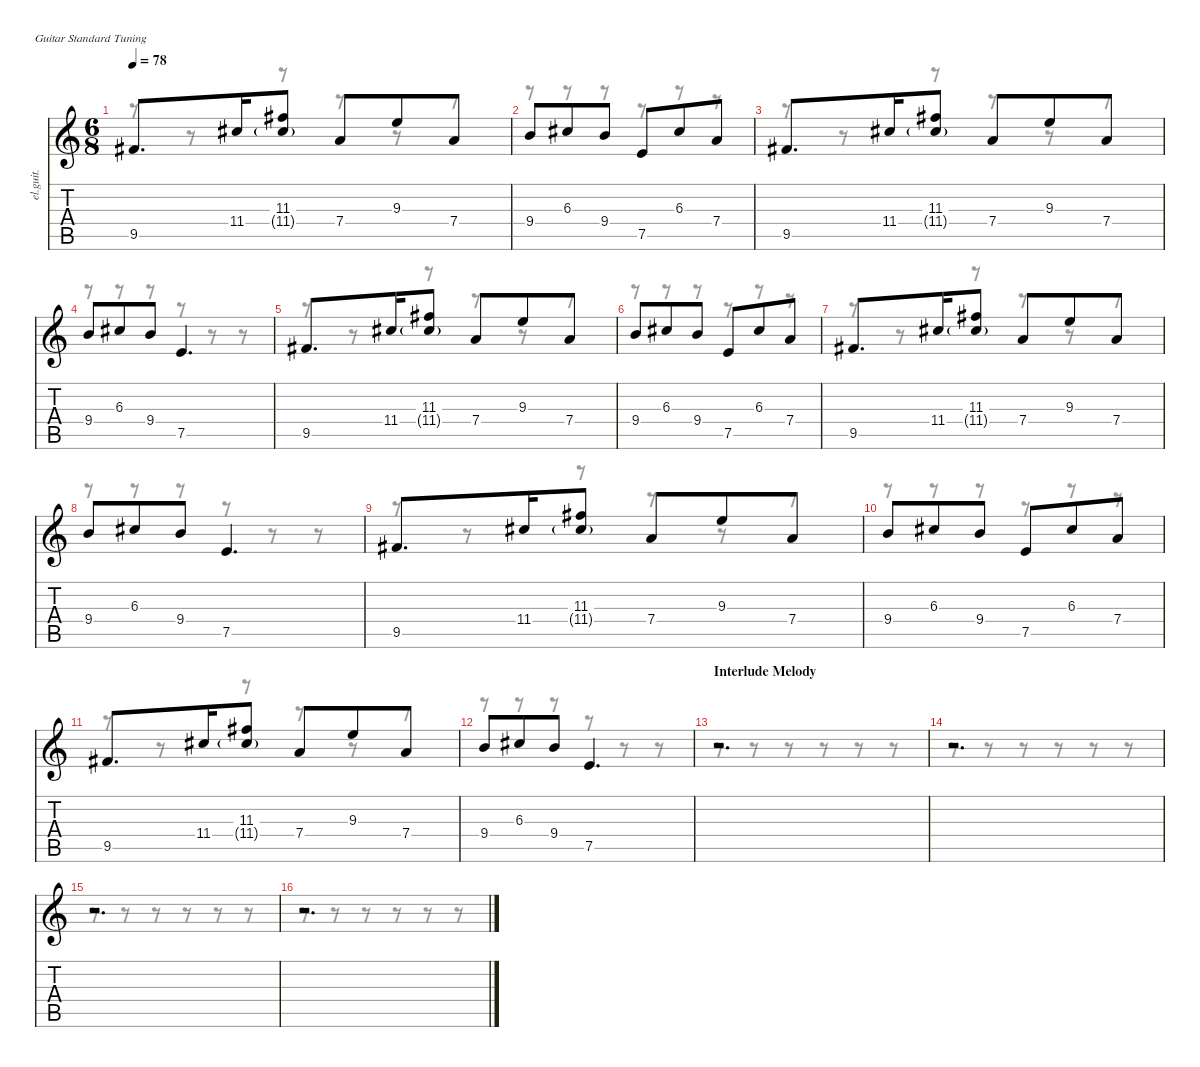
\defaultSystemsLayout 4
\hideDynamics
\bracketExtendMode nobrackets
\track ("Interlude Guitar II" "el.guit.") {instrument electricguitarclean}
\staff {score tabs}
\tuning (E4 B3 G3 D3 A2 E2)
\voice
\ts (6 8)
\tempo 78
\clef g2
\ks c
9.5{acc #}.8{d dy f beam Up} 11.4{acc #}.16{beam Up} (11.3{acc #} 11.4{g acc #}).8{beam Up} 7.4.8{beam Up} 9.3.8{beam Up} 7.4.8{beam Up} |
9.4.8{beam Up} 6.3{acc #}.8{beam Up} 9.4.8{beam Up} 7.5.8{beam Up} 6.3{acc #}.8{beam Up} 7.4.8{beam Up} |
9.5{acc #}.8{d beam Up} 11.4{acc #}.16{beam Up} (11.3{acc #} 11.4{g acc #}).8{beam Up} 7.4.8{beam Up} 9.3.8{beam Up} 7.4.8{beam Up} |
9.4.8{beam Up} 6.3{acc #}.8{beam Up} 9.4.8{beam Up} 7.5.4{d beam Up} |
9.5{acc #}.8{d beam Up} 11.4{acc #}.16{beam Up} (11.3{acc #} 11.4{g acc #}).8{beam Up} 7.4.8{beam Up} 9.3.8{beam Up} 7.4.8{beam Up} |
9.4.8{beam Up} 6.3{acc #}.8{beam Up} 9.4.8{beam Up} 7.5.8{beam Up} 6.3{acc #}.8{beam Up} 7.4.8{beam Up} |
9.5{acc #}.8{d beam Up} 11.4{acc #}.16{beam Up} (11.3{acc #} 11.4{g acc #}).8{beam Up} 7.4.8{beam Up} 9.3.8{beam Up} 7.4.8{beam Up} |
9.4.8{beam Up} 6.3{acc #}.8{beam Up} 9.4.8{beam Up} 7.5.4{d beam Up} |
9.5{acc #}.8{d beam Up} 11.4{acc #}.16{beam Up} (11.3{acc #} 11.4{g acc #}).8{beam Up} 7.4.8{beam Up} 9.3.8{beam Up} 7.4.8{beam Up} |
9.4.8{beam Up} 6.3{acc #}.8{beam Up} 9.4.8{beam Up} 7.5.8{beam Up} 6.3{acc #}.8{beam Up} 7.4.8{beam Up} |
9.5{acc #}.8{d beam Up} 11.4{acc #}.16{beam Up} (11.3{acc #} 11.4{g acc #}).8{beam Up} 7.4.8{beam Up} 9.3.8{beam Up} 7.4.8{beam Up} |
9.4.8{beam Up} 6.3{acc #}.8{beam Up} 9.4.8{beam Up} 7.5.4{d beam Up} |
\section ("" "Interlude Melody")
r.2{d beam Up} |
r.2{d beam Up} |
r.2{d beam Up} |
r.2{d beam Up}
\voice
\clef g2
\ottava regular
\simile none
\ks c
r.8{dy mf beam Down} r.8{beam Down} r.8{beam Down} r.8{beam Down} r.8{beam Down} r.8{beam Down} |
r.8{beam Down} r.8{beam Down} r.8{beam Down} r.8{beam Down} r.8{beam Down} r.8{beam Down} |
r.8{beam Down} r.8{beam Down} r.8{beam Down} r.8{beam Down} r.8{beam Down} r.8{beam Down} |
r.8{beam Down} r.8{beam Down} r.8{beam Down} r.8{beam Down} r.8{beam Down} r.8{beam Down} |
r.8{beam Down} r.8{beam Down} r.8{beam Down} r.8{beam Down} r.8{beam Down} r.8{beam Down} |
r.8{beam Down} r.8{beam Down} r.8{beam Down} r.8{beam Down} r.8{beam Down} r.8{beam Down} |
r.8{beam Down} r.8{beam Down} r.8{beam Down} r.8{beam Down} r.8{beam Down} r.8{beam Down} |
r.8{beam Down} r.8{beam Down} r.8{beam Down} r.8{beam Down} r.8{beam Down} r.8{beam Down} |
r.8{beam Down} r.8{beam Down} r.8{beam Down} r.8{beam Down} r.8{beam Down} r.8{beam Down} |
r.8{beam Down} r.8{beam Down} r.8{beam Down} r.8{beam Down} r.8{beam Down} r.8{beam Down} |
r.8{beam Down} r.8{beam Down} r.8{beam Down} r.8{beam Down} r.8{beam Down} r.8{beam Down} |
r.8{beam Down} r.8{beam Down} r.8{beam Down} r.8{beam Down} r.8{beam Down} r.8{beam Down} |
r.8{beam Down} r.8{beam Down} r.8{beam Down} r.8{beam Down} r.8{beam Down} r.8{beam Down} |
r.8{beam Down} r.8{beam Down} r.8{beam Down} r.8{beam Down} r.8{beam Down} r.8{beam Down} |
r.8{beam Down} r.8{beam Down} r.8{beam Down} r.8{beam Down} r.8{beam Down} r.8{beam Down} |
r.8{beam Down} r.8{beam Down} r.8{beam Down} r.8{beam Down} r.8{beam Down} r.8{beam Down}
